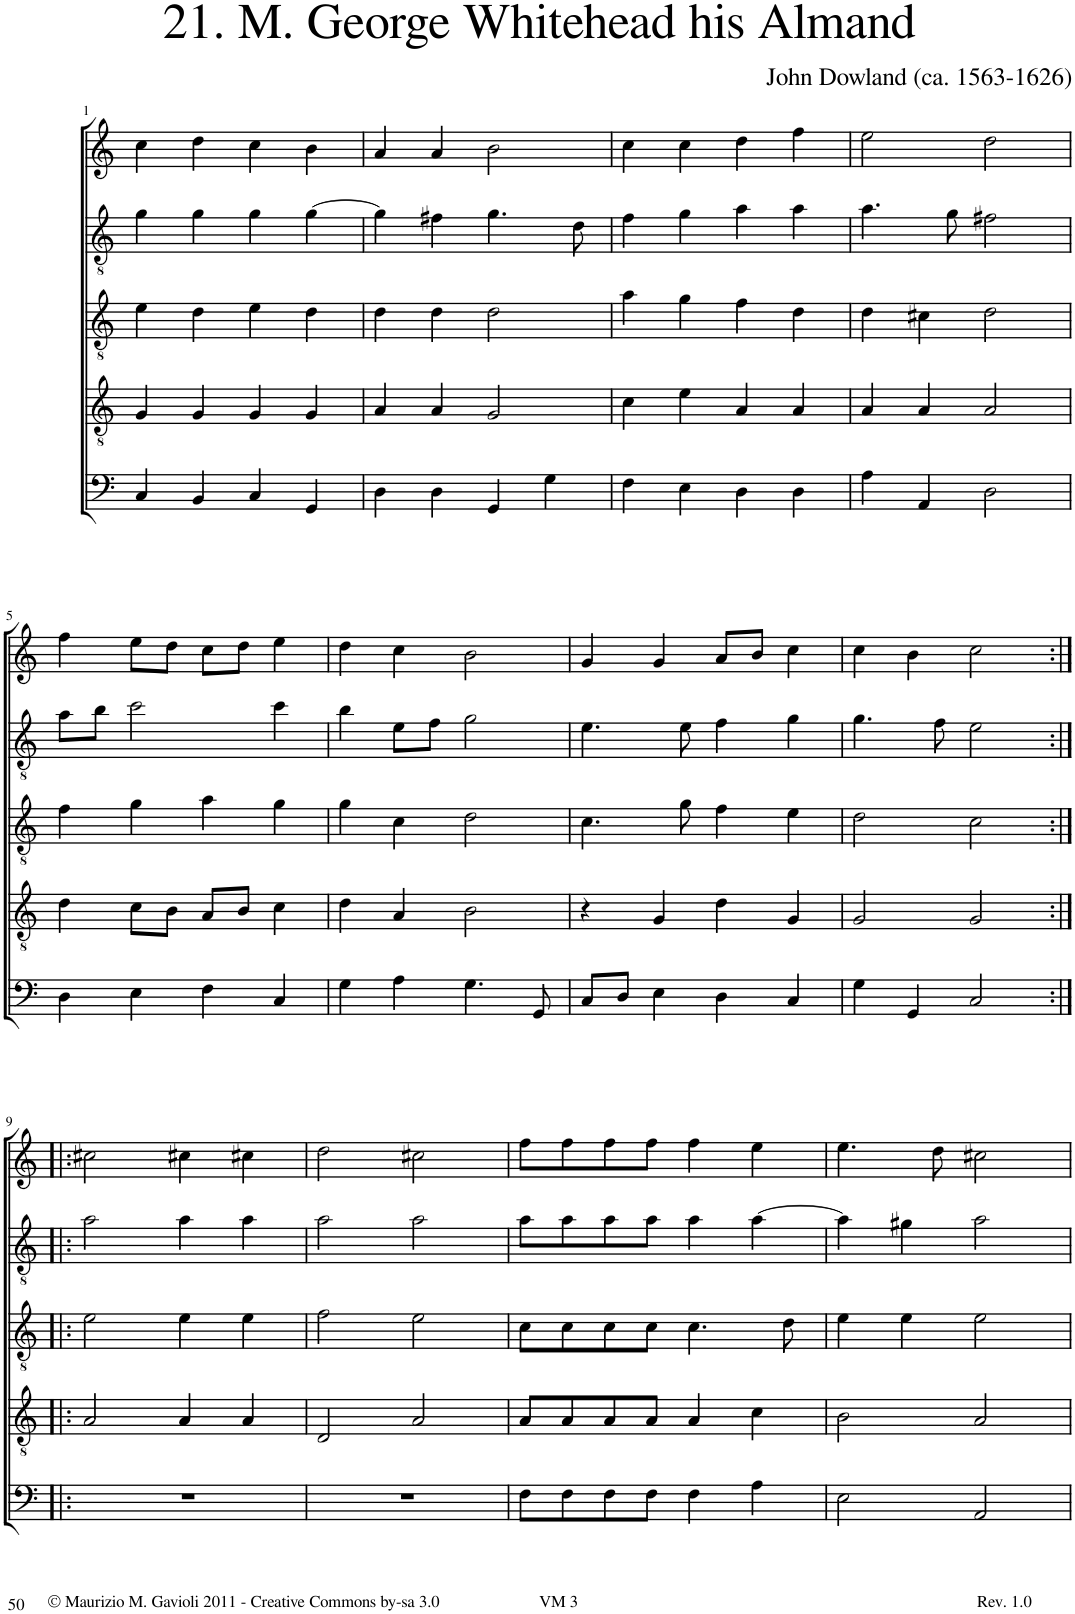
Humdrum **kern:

**kern	**kern	**kern	**kern	**kern
*part5	*part4	*part3	*part2	*part1
*staff5	*staff4	*staff3	*staff2	*staff1
*I"Trombone	*I"Trombone	*I"Trombone	*I"C Trumpet	*I"C Trumpet
*I'Trb	*I'Trb	*I'Trb	*I'Tpt	*I'Tpt
!!LO:PB:g=z
*clefF4	*clefGv2	*clefGv2	*clefGv2	*clefG2
*k[]	*k[]	*k[]	*k[]	*k[]
*M4/4	*M4/4	*M4/4	*M4/4	*M4/4
*met(c)	*met(c)	*met(c)	*met(c)	*met(c)
=1!|:	=1!|:	=1!|:	=1!|:	=1!|:
4C/	4G/	4e\	4g\	4cc\
4BB/	4G/	4d\	4g\	4dd\
4C/	4G/	4e\	4g\	4cc\
4GG/	4G/	4d\	[4g\	4b\
=2	=2	=2	=2	=2
4D\	4A/	4d\	4g\]	4a/
4D\	4A/	4d\	4f#X\	4a/
4GG/	2G/	2d\	4.g\	2b\
4G\	.	.	.	.
.	.	.	8d\	.
=3	=3	=3	=3	=3
4F\	4c\	4a\	4f\	4cc\
4E\	4e\	4g\	4g\	4cc\
4D\	4A/	4f\	4a\	4dd\
4D\	4A/	4d\	4a\	4ff\
=4	=4	=4	=4	=4
4A\	4A/	4d\	4.a\	2ee\
4AA/	4A/	4c#X\	.	.
.	.	.	8g\	.
2D\	2A/	2d\	2f#X\	2dd\
!!LO:LB:g=z
=5	=5	=5	=5	=5
4D\	4d\	4f\	8a\L	4ff\
.	.	.	8b\J	.
4E\	8c\L	4g\	2cc\	8ee\L
.	8B\J	.	.	8dd\J
4F\	8A/L	4a\	.	8cc\L
.	8B/J	.	.	8dd\J
4C/	4c\	4g\	4cc\	4ee\
=6	=6	=6	=6	=6
4G\	4d\	4g\	4b\	4dd\
4A\	4A/	4c\	8e\L	4cc\
.	.	.	8f\J	.
4.G\	2B\	2d\	2g\	2b\
8GG/	.	.	.	.
=7	=7	=7	=7	=7
8C/L	4r	4.c\	4.e\	4g/
8D/J	.	.	.	.
4E\	4G/	.	.	4g/
.	.	8g\	8e\	.
4D\	4d\	4f\	4f\	8a/L
.	.	.	.	8b/J
4C/	4G/	4e\	4g\	4cc\
=8	=8	=8	=8	=8
4G\	2G/	2d\	4.g\	4cc\
4GG/	.	.	.	4b\
.	.	.	8f\	.
2C/	2G/	2c\	2e\	2cc\
!!LO:LB:g=z
=9:|!|:	=9:|!|:	=9:|!|:	=9:|!|:	=9:|!|:
1r	2A/	2e\	2a\	2cc#X\
.	4A/	4e\	4a\	4cc#X\
.	4A/	4e\	4a\	4cc#X\
=10	=10	=10	=10	=10
1r	2D/	2f\	2a\	2dd\
.	2A/	2e\	2a\	2cc#X\
=11	=11	=11	=11	=11
8F\L	8A/L	8c\L	8a\L	8ff\L
8F\	8A/	8c\	8a\	8ff\
8F\	8A/	8c\	8a\	8ff\
8F\J	8A/J	8c\J	8a\J	8ff\J
4F\	4A/	4.c\	4a\	4ff\
4A\	4c\	.	[4a\	4ee\
.	.	8d\	.	.
=12	=12	=12	=12	=12
2E\	2B\	4e\	4a\]	4.ee\
.	.	4e\	4g#X\	.
.	.	.	.	8dd\
2AA/	2A/	2e\	2a\	2cc#X\
=	=	=	=	=
*-	*-	*-	*-	*-
